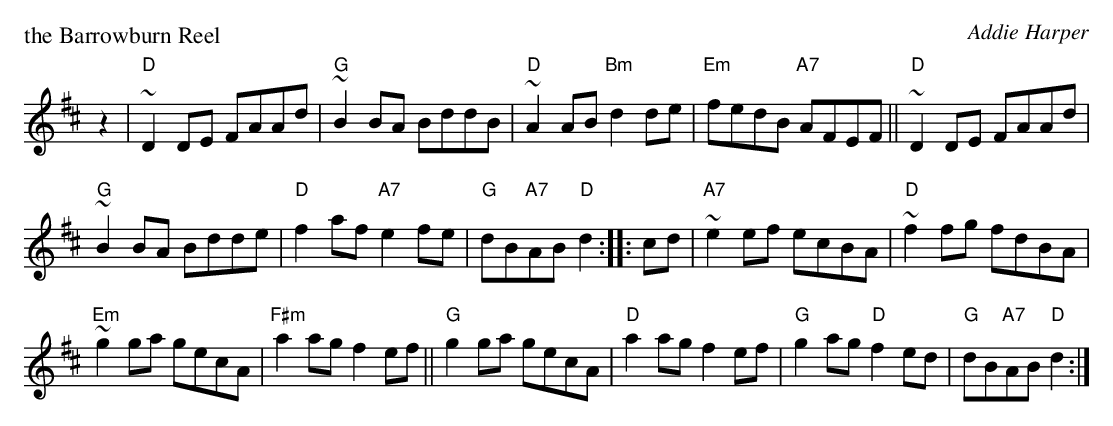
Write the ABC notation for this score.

X:1
P: the Barrowburn Reel
C: Addie Harper
L: 1/8
K: D
z2 |  "D"~D2DE FAAd | "G"~B2BA BddB | "D"~A2AB "Bm"d2de | "Em"fedB "A7"AFEF ||  "D"~D2DE FAAd |
"G"~B2BA Bdde | "D"f2af "A7"e2fe | "G"dB"A7"AB "D"d2 :: cd | "A7"~e2ef ecBA | "D"~f2fg fdBA |
"Em"~g2ga gecA | "F#m"a2ag f2ef || "G"g2ga gecA | "D"a2ag f2ef | "G"g2ag "D"f2ed | "G"dB"A7"AB "D"d2 :|
